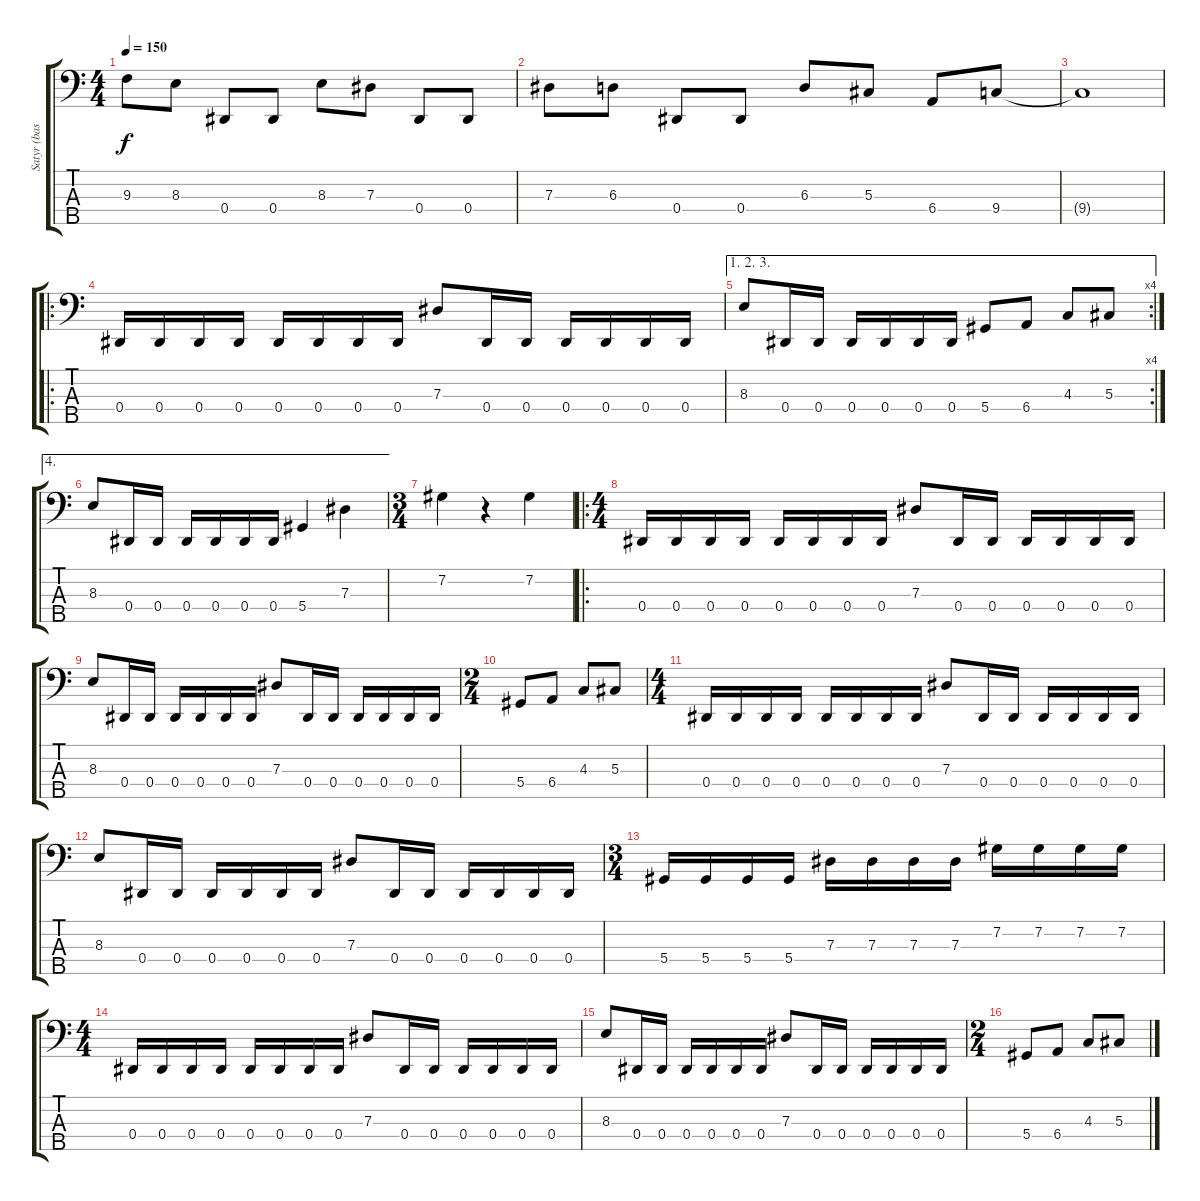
\track ("Satyr (bass)" "Satyr (bas") {instrument electricbasspick}
\staff {score tabs}
\tuning (Gb2 Db2 Ab1 Eb1 Bb0) {hide}
\ts (4 4)
\tempo 150
\clef f4
\ks c
9.3.8{dy f} 8.3.8 0.4.8 0.4.8 8.3.8 7.3.8 0.4.8 0.4.8 |
7.3.8 6.3.8 0.4.8 0.4.8 6.3.8 5.3.8 6.4.8 9.4.8 |
9.4{t}.1 |
\ro
0.4.16 0.4.16 0.4.16 0.4.16 0.4.16 0.4.16 0.4.16 0.4.16 7.3.8 0.4.16 0.4.16 0.4.16 0.4.16 0.4.16 0.4.16 |
\ae (1 2 3)
\rc 4
8.3.8 0.4.16 0.4.16 0.4.16 0.4.16 0.4.16 0.4.16 5.4.8 6.4.8 4.3.8 5.3.8 |
\ae 4
8.3.8 0.4.16 0.4.16 0.4.16 0.4.16 0.4.16 0.4.16 5.4.4 7.3.4 |
\ts (3 4)
7.2.4 r.4 7.2.4 |
\ro
\ts (4 4)
0.4.16 0.4.16 0.4.16 0.4.16 0.4.16 0.4.16 0.4.16 0.4.16 7.3.8 0.4.16 0.4.16 0.4.16 0.4.16 0.4.16 0.4.16 |
8.3.8 0.4.16 0.4.16 0.4.16 0.4.16 0.4.16 0.4.16 7.3.8 0.4.16 0.4.16 0.4.16 0.4.16 0.4.16 0.4.16 |
\ts (2 4)
5.4.8 6.4.8 4.3.8 5.3.8 |
\ts (4 4)
0.4.16 0.4.16 0.4.16 0.4.16 0.4.16 0.4.16 0.4.16 0.4.16 7.3.8 0.4.16 0.4.16 0.4.16 0.4.16 0.4.16 0.4.16 |
8.3.8 0.4.16 0.4.16 0.4.16 0.4.16 0.4.16 0.4.16 7.3.8 0.4.16 0.4.16 0.4.16 0.4.16 0.4.16 0.4.16 |
\ts (3 4)
5.4.16 5.4.16 5.4.16 5.4.16 7.3.16 7.3.16 7.3.16 7.3.16 7.2.16 7.2.16 7.2.16 7.2.16 |
\ts (4 4)
0.4.16 0.4.16 0.4.16 0.4.16 0.4.16 0.4.16 0.4.16 0.4.16 7.3.8 0.4.16 0.4.16 0.4.16 0.4.16 0.4.16 0.4.16 |
8.3.8 0.4.16 0.4.16 0.4.16 0.4.16 0.4.16 0.4.16 7.3.8 0.4.16 0.4.16 0.4.16 0.4.16 0.4.16 0.4.16 |
\ts (2 4)
5.4.8 6.4.8 4.3.8 5.3.8
